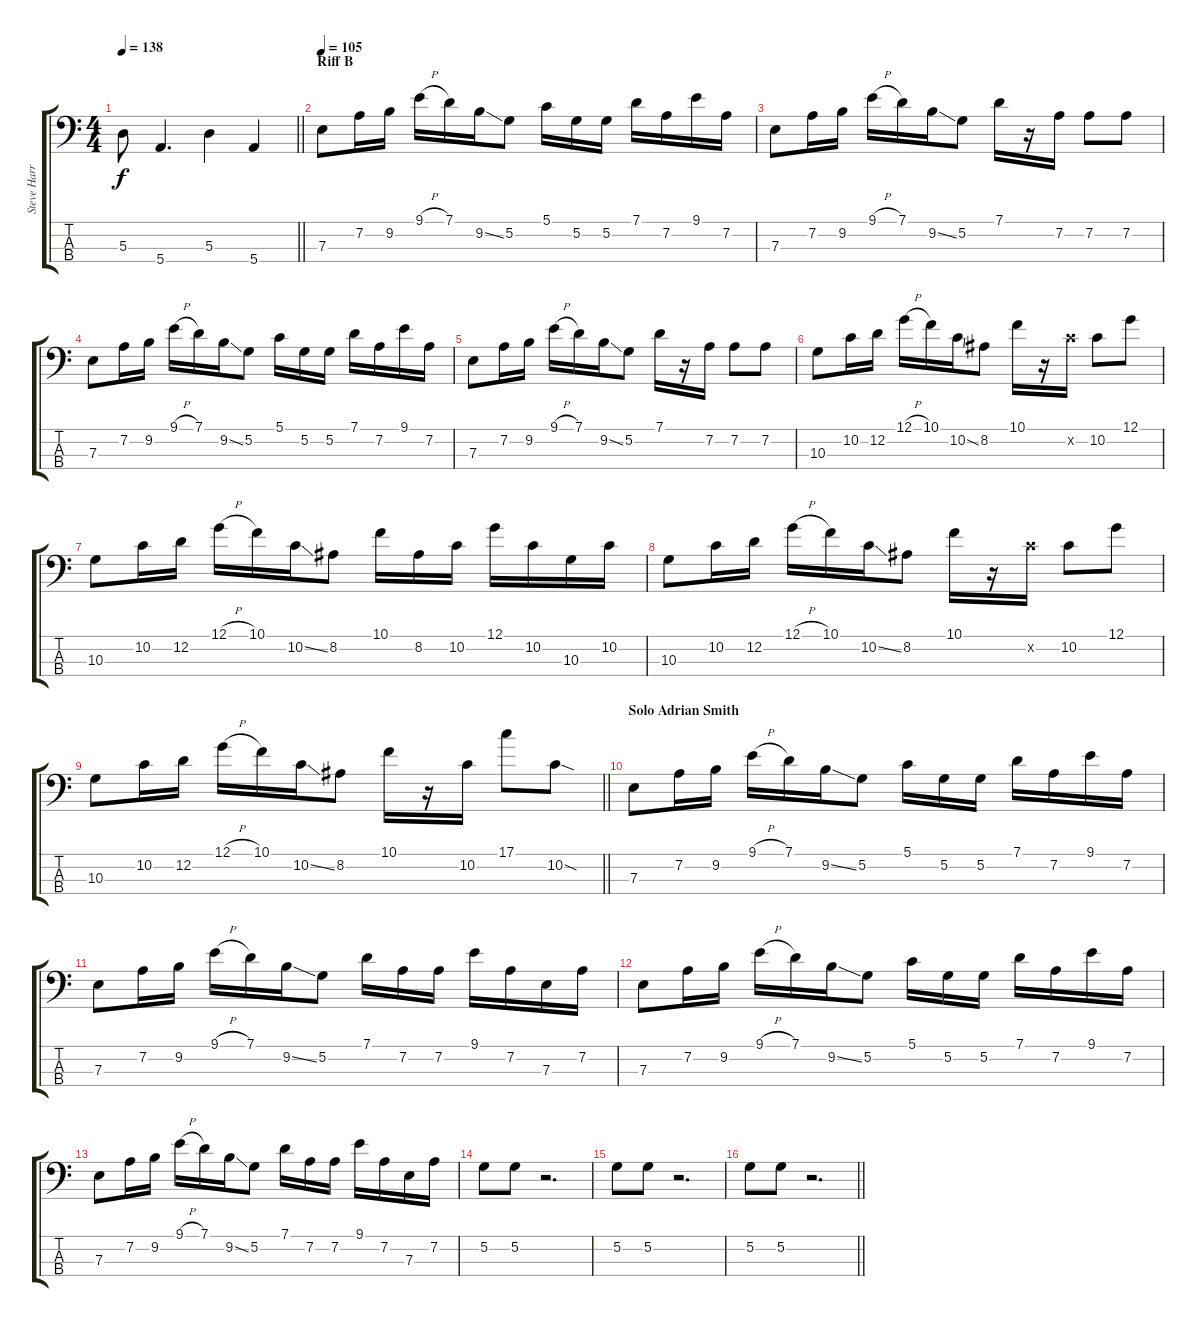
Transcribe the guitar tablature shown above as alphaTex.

\track ("Steve Harris" "Steve Harr") {instrument electricbassfinger}
\staff {score tabs}
\tuning (G2 D2 A1 E1) {hide}
\ts (4 4)
\tempo 138
\clef f4
\barLineRight lightlight
\ks c
5.3{t}.8{dy f} 5.4.4{d} 5.3.4 5.4.4 |
\section ("" "Riff B")
\tempo 105
7.3.8 7.2.16 9.2.16 9.1{h}.16 7.1.16 9.2{ss}.16 5.2.8 5.1.16 5.2.16 5.2.16 7.1.16 7.2.16 9.1.16 7.2.16 |
7.3.8 7.2.16 9.2.16 9.1{h}.16 7.1.16 9.2{ss}.16 5.2.8 7.1.16 r.16 7.2.16 7.2.8 7.2.8 |
7.3.8 7.2.16 9.2.16 9.1{h}.16 7.1.16 9.2{ss}.16 5.2.8 5.1.16 5.2.16 5.2.16 7.1.16 7.2.16 9.1.16 7.2.16 |
7.3.8 7.2.16 9.2.16 9.1{h}.16 7.1.16 9.2{ss}.16 5.2.8 7.1.16 r.16 7.2.16 7.2.8 7.2.8 |
10.3.8 10.2.16 12.2.16 12.1{h}.16 10.1.16 10.2{ss}.16 8.2.8 10.1.16 r.16 10.2{x}.16 10.2.8 12.1.8 |
10.3.8 10.2.16 12.2.16 12.1{h}.16 10.1.16 10.2{ss}.16 8.2.8 10.1.16 8.2.16 10.2.16 12.1.16 10.2.16 10.3.16 10.2.16 |
10.3.8 10.2.16 12.2.16 12.1{h}.16 10.1.16 10.2{ss}.16 8.2.8 10.1.16 r.16 10.2{x}.16 10.2.8 12.1.8 |
\barLineRight lightlight
10.3.8 10.2.16 12.2.16 12.1{h}.16 10.1.16 10.2{ss}.16 8.2.8 10.1.16 r.16 10.2.16 17.1.8 10.2{sod}.8 |
\section ("" "Solo Adrian Smith")
7.3.8 7.2.16 9.2.16 9.1{h}.16 7.1.16 9.2{ss}.16 5.2.8 5.1.16 5.2.16 5.2.16 7.1.16 7.2.16 9.1.16 7.2.16 |
7.3.8 7.2.16 9.2.16 9.1{h}.16 7.1.16 9.2{ss}.16 5.2.8 7.1.16 7.2.16 7.2.16 9.1.16 7.2.16 7.3.16 7.2.16 |
7.3.8 7.2.16 9.2.16 9.1{h}.16 7.1.16 9.2{ss}.16 5.2.8 5.1.16 5.2.16 5.2.16 7.1.16 7.2.16 9.1.16 7.2.16 |
7.3.8 7.2.16 9.2.16 9.1{h}.16 7.1.16 9.2{ss}.16 5.2.8 7.1.16 7.2.16 7.2.16 9.1.16 7.2.16 7.3.16 7.2.16 |
5.2.8 5.2.8 r.2{d} |
5.2.8 5.2.8 r.2{d} |
\barLineRight lightlight
5.2.8 5.2.8 r.2{d}
